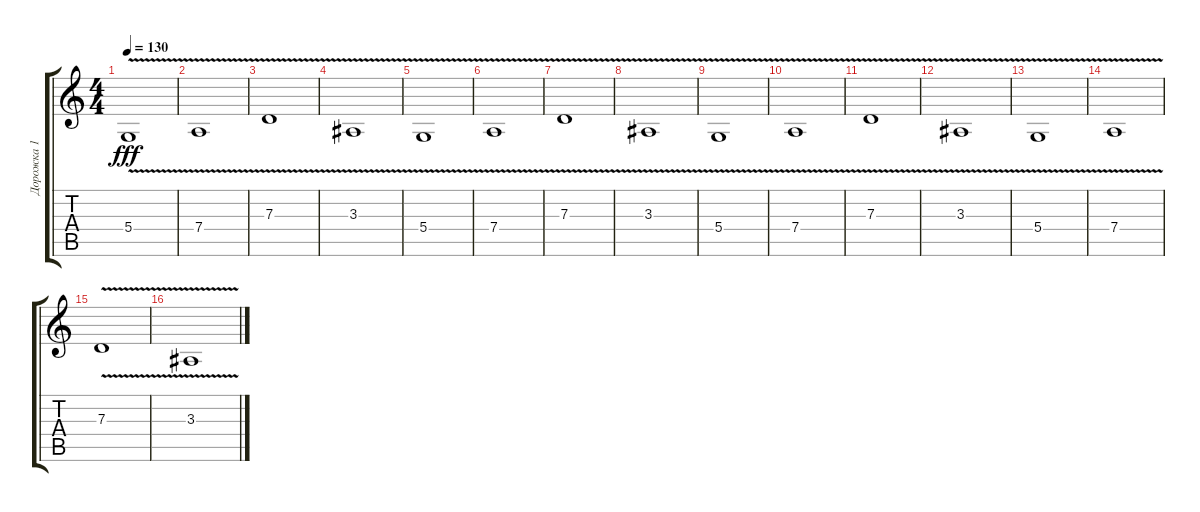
\track ("Дорожка 1" "Дорожка 1") {instrument electricgrandpiano}
\staff {score tabs}
\tuning (E4 B3 G3 D3 A2 E2) {hide}
\ts (4 4)
\tempo 130
\clef g2
\ks c
5.4{v}.1{dy fff} |
7.4{v}.1 |
7.3{v}.1 |
3.3{v}.1 |
5.4{v}.1 |
7.4{v}.1 |
7.3{v}.1 |
3.3{v}.1 |
5.4{v}.1 |
7.4{v}.1 |
7.3{v}.1 |
3.3{v}.1 |
5.4{v}.1 |
7.4{v}.1 |
7.3{v}.1 |
3.3{v}.1
